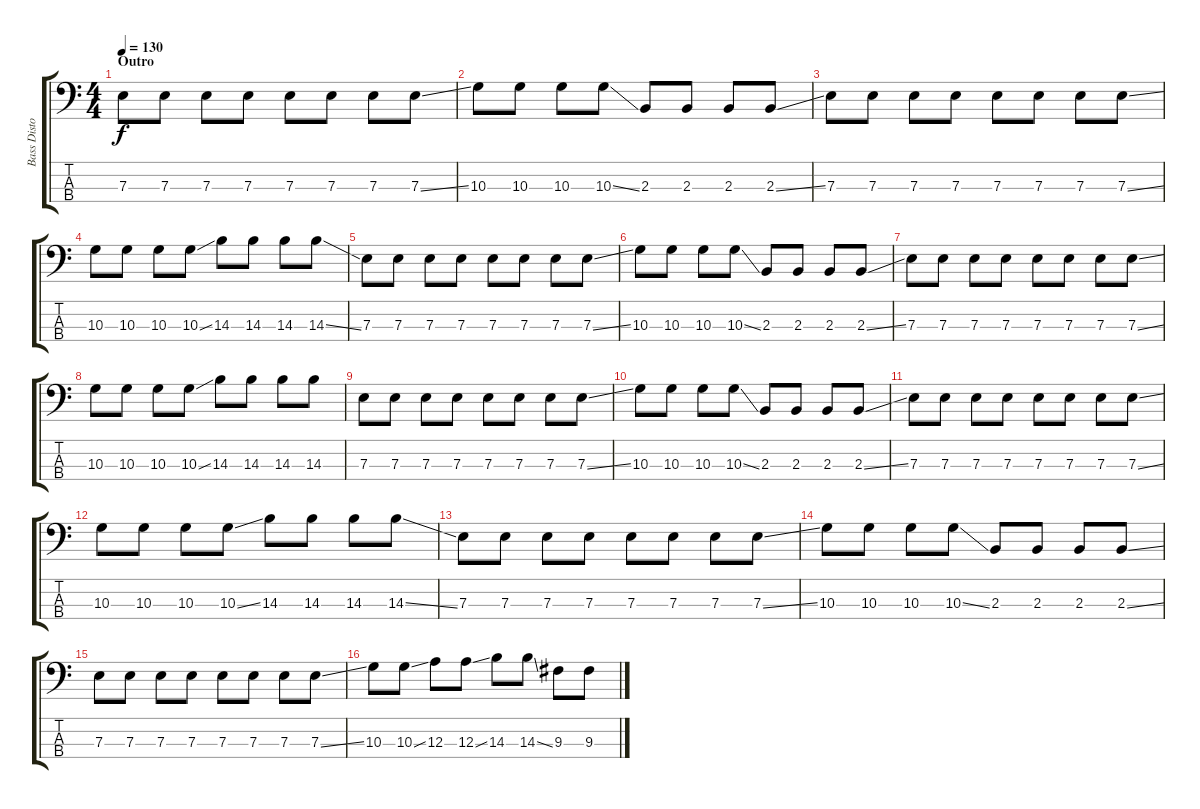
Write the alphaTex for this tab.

\track ("Bass Distortion" "Bass Disto") {instrument distortionguitar}
\staff {score tabs}
\tuning (G2 D2 A1 E1) {hide}
\ts (4 4)
\section ("" "Outro")
\tempo 130
\clef f4
\ks c
7.3.8{dy f} 7.3.8 7.3.8 7.3.8 7.3.8 7.3.8 7.3.8 7.3{ss}.8 |
10.3.8 10.3.8 10.3.8 10.3{ss}.8 2.3.8 2.3.8 2.3.8 2.3{ss}.8 |
7.3.8 7.3.8 7.3.8 7.3.8 7.3.8 7.3.8 7.3.8 7.3{ss}.8 |
10.3.8 10.3.8 10.3.8 10.3{ss}.8 14.3.8 14.3.8 14.3.8 14.3{ss}.8 |
7.3.8 7.3.8 7.3.8 7.3.8 7.3.8 7.3.8 7.3.8 7.3{ss}.8 |
10.3.8 10.3.8 10.3.8 10.3{ss}.8 2.3.8 2.3.8 2.3.8 2.3{ss}.8 |
7.3.8 7.3.8 7.3.8 7.3.8 7.3.8 7.3.8 7.3.8 7.3{ss}.8 |
10.3.8 10.3.8 10.3.8 10.3{ss}.8 14.3.8 14.3.8 14.3.8 14.3.8 |
7.3.8 7.3.8 7.3.8 7.3.8 7.3.8 7.3.8 7.3.8 7.3{ss}.8 |
10.3.8 10.3.8 10.3.8 10.3{ss}.8 2.3.8 2.3.8 2.3.8 2.3{ss}.8 |
7.3.8 7.3.8 7.3.8 7.3.8 7.3.8 7.3.8 7.3.8 7.3{ss}.8 |
10.3.8 10.3.8 10.3.8 10.3{ss}.8 14.3.8 14.3.8 14.3.8 14.3{ss}.8 |
7.3.8 7.3.8 7.3.8 7.3.8 7.3.8 7.3.8 7.3.8 7.3{ss}.8 |
10.3.8 10.3.8 10.3.8 10.3{ss}.8 2.3.8 2.3.8 2.3.8 2.3{ss}.8 |
7.3.8 7.3.8 7.3.8 7.3.8 7.3.8 7.3.8 7.3.8 7.3{ss}.8 |
10.3.8 10.3{ss}.8 12.3.8 12.3{ss}.8 14.3.8 14.3{ss}.8 9.3.8 9.3.8
